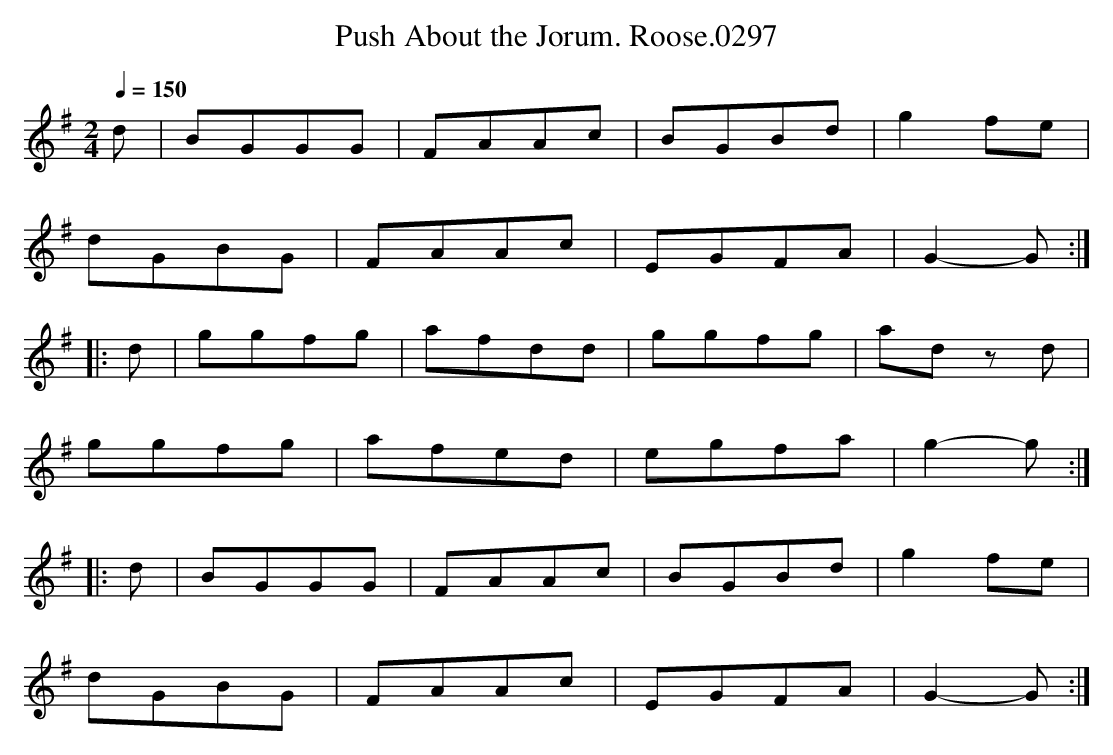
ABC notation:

X:1
T:Push About the Jorum. Roose.0297
M:2/4
L:1/8
Q:1/4=150
K:G
d|BGGG|FAAc|BGBd|g2fe|
dGBG|FAAc|EGFA|G2-G:|
|:d|ggfg|afdd|ggfg|ad zd|
ggfg|afed|egfa|g2-g:|
|: d|BGGG|FAAc|BGBd|g2 fe|
dGBG|FAAc|EGFA|G2-G:|
